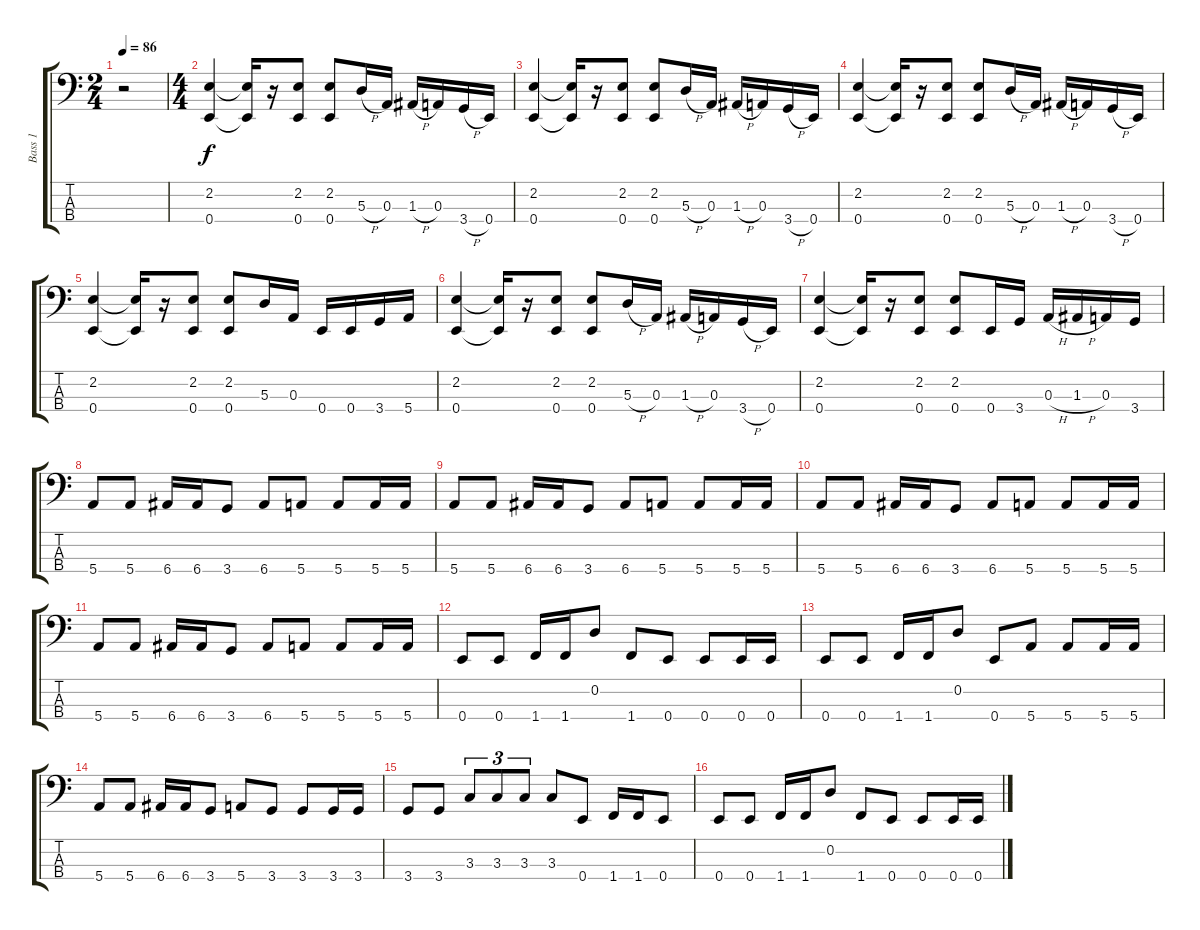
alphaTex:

\track ("Bass 1" "Bass 1") {instrument electricbasspick}
\staff {score tabs}
\tuning (G2 D2 A1 E1) {hide}
\ts (2 4)
\tempo 86
\clef f4
\ks c
r.2{dy f} |
\ts (4 4)
(2.2 0.4).4 (2.2{t} 0.4{t}).16 r.16 (2.2 0.4).8 (2.2 0.4).8 5.3{h}.16 0.3.16 1.3{h}.16 0.3.16 3.4{h}.16 0.4.16 |
(2.2 0.4).4 (2.2{t} 0.4{t}).16 r.16 (2.2 0.4).8 (2.2 0.4).8 5.3{h}.16 0.3.16 1.3{h}.16 0.3.16 3.4{h}.16 0.4.16 |
(2.2 0.4).4 (2.2{t} 0.4{t}).16 r.16 (2.2 0.4).8 (2.2 0.4).8 5.3{h}.16 0.3.16 1.3{h}.16 0.3.16 3.4{h}.16 0.4.16 |
(2.2 0.4).4 (2.2{t} 0.4{t}).16 r.16 (2.2 0.4).8 (2.2 0.4).8 5.3.16 0.3.16 0.4.16 0.4.16 3.4.16 5.4.16 |
(2.2 0.4).4 (2.2{t} 0.4{t}).16 r.16 (2.2 0.4).8 (2.2 0.4).8 5.3{h}.16 0.3.16 1.3{h}.16 0.3.16 3.4{h}.16 0.4.16 |
(2.2 0.4).4 (2.2{t} 0.4{t}).16 r.16 (2.2 0.4).8 (2.2 0.4).8 0.4.16 3.4.16 0.3{h}.16 1.3{h}.16 0.3.16 3.4.16 |
5.4.8 5.4.8 6.4.16 6.4.16 3.4.8 6.4.8 5.4.8 5.4.8 5.4.16 5.4.16 |
5.4.8 5.4.8 6.4.16 6.4.16 3.4.8 6.4.8 5.4.8 5.4.8 5.4.16 5.4.16 |
5.4.8 5.4.8 6.4.16 6.4.16 3.4.8 6.4.8 5.4.8 5.4.8 5.4.16 5.4.16 |
5.4.8 5.4.8 6.4.16 6.4.16 3.4.8 6.4.8 5.4.8 5.4.8 5.4.16 5.4.16 |
0.4.8 0.4.8 1.4.16 1.4.16 0.2.8 1.4.8 0.4.8 0.4.8 0.4.16 0.4.16 |
0.4.8 0.4.8 1.4.16 1.4.16 0.2.8 0.4.8 5.4.8 5.4.8 5.4.16 5.4.16 |
5.4.8 5.4.8 6.4.16 6.4.16 3.4.8 5.4.8 3.4.8 3.4.8 3.4.16 3.4.16 |
3.4.8 3.4.8 3.3.8{tu (3 2)} 3.3.8{tu (3 2)} 3.3.8{tu (3 2)} 3.3.8 0.4.8 1.4.16 1.4.16 0.4.8 |
0.4.8 0.4.8 1.4.16 1.4.16 0.2.8 1.4.8 0.4.8 0.4.8 0.4.16 0.4.16
